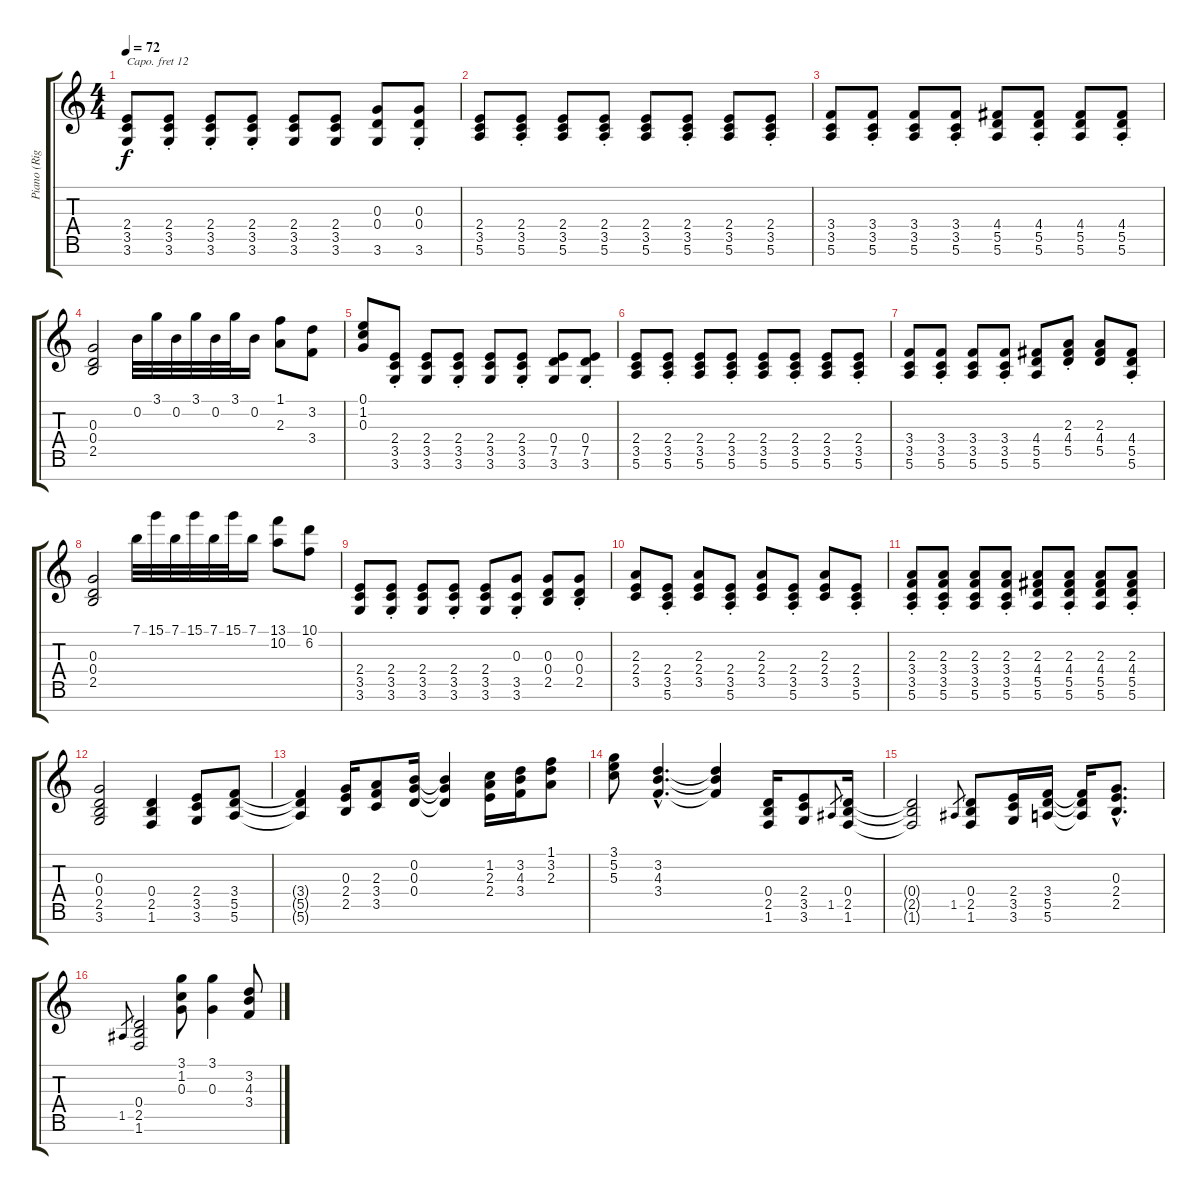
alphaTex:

\track ("Piano (Right Hand)" "Piano (Rig") {instrument honkytonkpiano}
\staff {score tabs}
\capo 12
\tuning (E4 B3 G3 D3 A2 E2 B1) {hide}
\ts (4 4)
\tempo 72
\clef g2
\ks c
(2.4 3.5 3.6).8{dy f} (2.4{st} 3.5{st} 3.6{st}).8 (2.4{st} 3.5{st} 3.6{st}).8 (2.4{st} 3.5{st} 3.6{st}).8 (2.4 3.5 3.6).8 (2.4 3.5 3.6).8 (0.3 0.4 3.6).8 (0.3{st} 0.4{st} 3.6{st}).8 |
(2.4 3.5 5.6).8 (2.4{st} 3.5{st} 5.6{st}).8 (2.4 3.5 5.6).8 (2.4{st} 3.5{st} 5.6{st}).8 (2.4 3.5 5.6).8 (2.4{st} 3.5{st} 5.6{st}).8 (2.4 3.5 5.6).8 (2.4{st} 3.5{st} 5.6{st}).8 |
(3.4 3.5 5.6).8 (3.4{st} 3.5{st} 5.6{st}).8 (3.4 3.5 5.6).8 (3.4{st} 3.5{st} 5.6{st}).8 (4.4 5.5 5.6).8 (4.4{st} 5.5{st} 5.6{st}).8 (4.4 5.5 5.6).8 (4.4{st} 5.5{st} 5.6{st}).8 |
(0.3 0.4 2.5).2 0.2.32 3.1.32 0.2.32 3.1.32 0.2.32 3.1.32 0.2.16 (1.1 2.3).8 (3.2 3.4).8 |
(0.1 1.2 0.3).8 (2.4{st} 3.5{st} 3.6{st}).8 (2.4 3.5 3.6).8 (2.4{st} 3.5{st} 3.6{st}).8 (2.4 3.5 3.6).8 (2.4{st} 3.5{st} 3.6{st}).8 (0.4 7.5 3.6).8 (0.4{st} 7.5{st} 3.6{st}).8 |
(2.4 3.5 5.6).8 (2.4{st} 3.5{st} 5.6{st}).8 (2.4 3.5 5.6).8 (2.4{st} 3.5{st} 5.6{st}).8 (2.4 3.5 5.6).8 (2.4{st} 3.5{st} 5.6{st}).8 (2.4 3.5 5.6).8 (2.4{st} 3.5{st} 5.6{st}).8 |
(3.4 3.5 5.6).8 (3.4{st} 3.5{st} 5.6{st}).8 (3.4 3.5 5.6).8 (3.4{st} 3.5{st} 5.6{st}).8 (4.4 5.5 5.6).8 (2.3{st} 4.4{st} 5.5{st}).8 (2.3 4.4 5.5).8 (4.4{st} 5.5{st} 5.6{st}).8 |
(0.3 0.4 2.5).2 7.1.32 15.1.32 7.1.32 15.1.32 7.1.32 15.1.32 7.1.16 (13.1 10.2).8 (10.1 6.2).8 |
(2.4 3.5 3.6).8 (2.4{st} 3.5{st} 3.6{st}).8 (2.4 3.5 3.6).8 (2.4{st} 3.5{st} 3.6{st}).8 (2.4 3.5 3.6).8 (0.3{st} 3.5{st} 3.6{st}).8 (0.3 0.4 2.5).8 (0.3{st} 0.4{st} 2.5{st}).8 |
(2.3 2.4 3.5).8 (2.4{st} 3.5{st} 5.6{st}).8 (2.3 2.4 3.5).8 (2.4{st} 3.5{st} 5.6{st}).8 (2.3 2.4 3.5).8 (2.4{st} 3.5{st} 5.6{st}).8 (2.3 2.4 3.5).8 (2.4{st} 3.5{st} 5.6{st}).8 |
(2.3{st} 3.4{st} 3.5{st} 5.6{st}).8 (2.3{st} 3.4{st} 3.5{st} 5.6{st}).8 (2.3 3.4 3.5 5.6).8 (2.3{st} 3.4{st} 3.5{st} 5.6{st}).8 (2.3 4.4 5.5 5.6).8 (2.3{st} 4.4{st} 5.5{st} 5.6{st}).8 (2.3 4.4 5.5 5.6).8 (2.3{st} 4.4{st} 5.5{st} 5.6{st}).8 |
(0.3 0.4 2.5 3.6).2 (0.4 2.5 1.6).4 (2.4 3.5 3.6).8 (3.4 5.5 5.6).8 |
(3.4{t} 5.5{t} 5.6{t}).4 (0.3 2.4 2.5).16 (2.3 3.4 3.5).8 (0.2 0.3 0.4).16 (0.2{t} 0.3{t} 0.4{t}).4 (1.2 2.3 2.4).16 (3.2 4.3 3.4).16 (1.1 3.2 2.3).8 |
(3.1 5.2 5.3).8 (3.2{hac} 4.3{hac} 3.4{hac}).4{d} (3.2{t} 4.3{t} 3.4{t}).4 (0.4 2.5 1.6).16 (2.4 3.5 3.6).8 1.5.8{gr} (0.4 2.5 1.6).16 |
(0.4{t} 2.5{t} 1.6{t}).2 1.5.8{gr} (0.4 2.5 1.6).8 (2.4 3.5 3.6).16 (3.4 5.5 5.6).16 (3.4{t} 5.5{t} 5.6{t}).16 (0.3{hac} 2.4{hac} 2.5{hac}).8{d} |
1.5.8{gr} (0.4 2.5 1.6).2 (3.1 1.2 0.3).8 (3.1 0.3).4 (3.2 4.3 3.4).8
